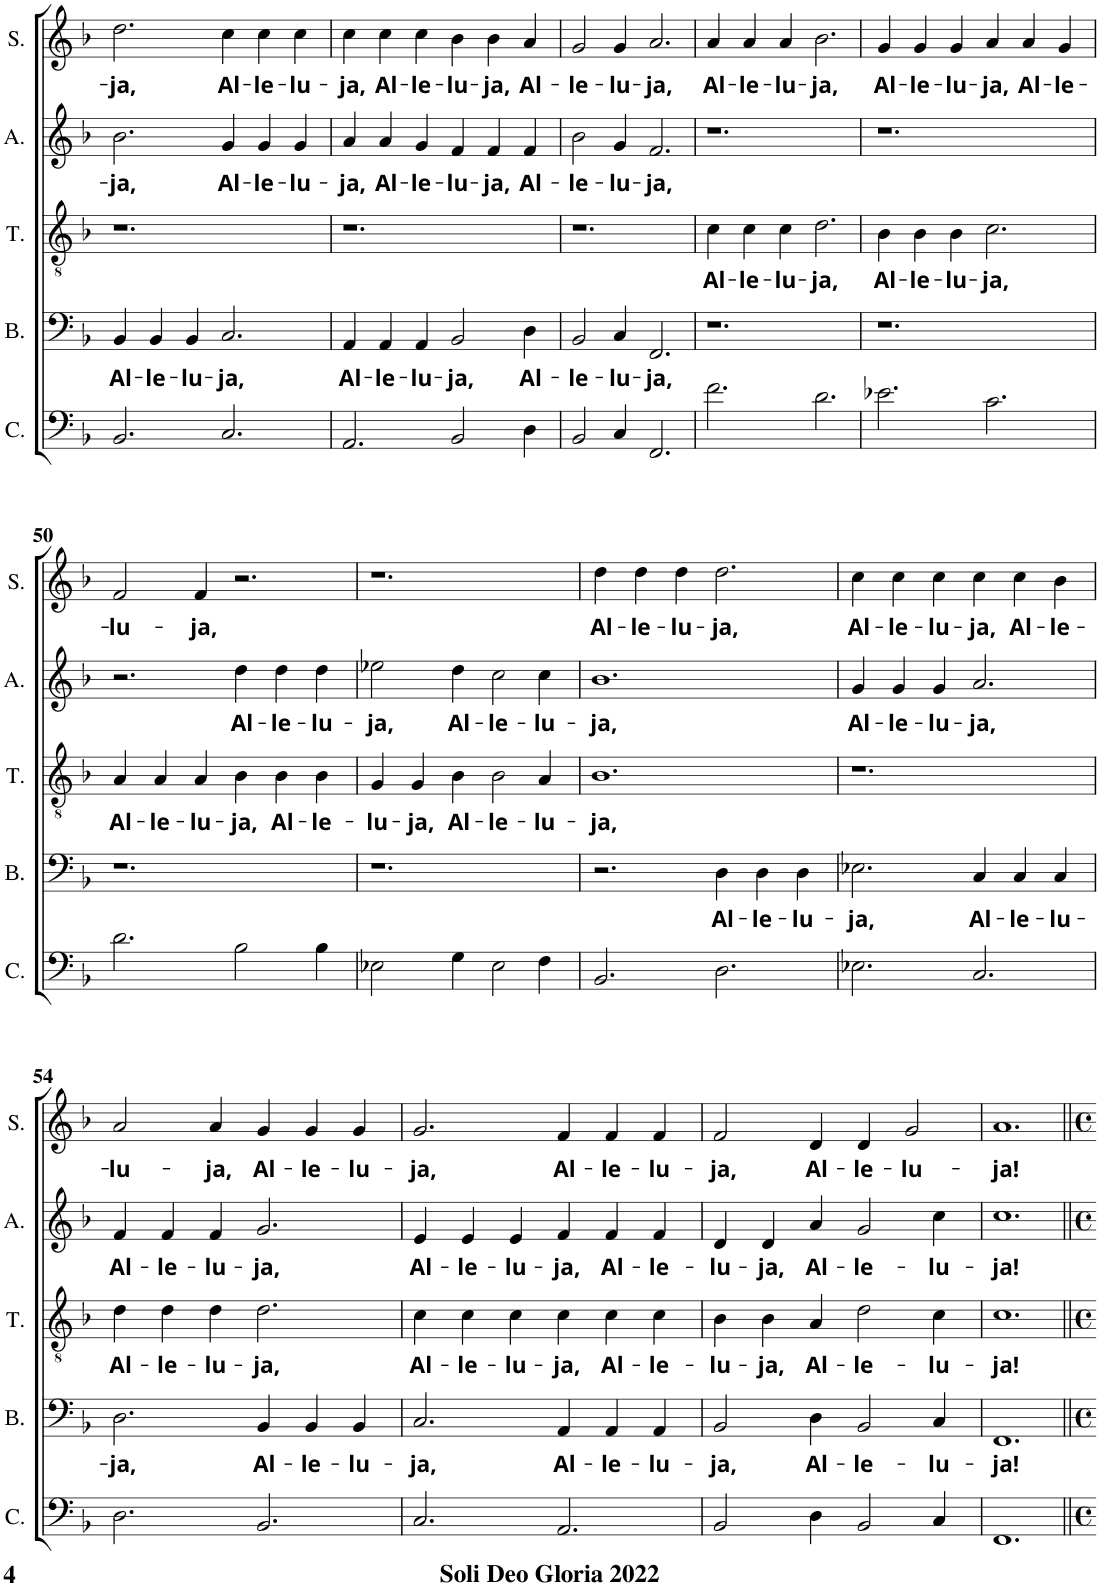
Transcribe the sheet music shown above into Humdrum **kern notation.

**kern	**kern	**text	**kern	**text	**kern	**text	**kern	**text
*part5	*part4	*part4	*part3	*part3	*part2	*part2	*part1	*part1
*staff5	*staff4	*staff4	*staff3	*staff3	*staff2	*staff2	*staff1	*staff1
*I"Continuo	*I"Bass	*	*I"Ténor	*	*I"Alto	*	*I"Soprano	*
*I'C.	*I'B.	*	*I'T.	*	*I'A.	*	*I'S.	*
!!LO:PB:g=z
*clefF4	*clefF4	*	*clefGv2	*	*clefG2	*	*clefG2	*
*	*Trd7c12	*	*	*	*	*	*	*
*k[b-]	*k[b-]	*	*k[b-]	*	*k[b-]	*	*k[b-]	*
*M6/4	*M6/4	*	*M6/4	*	*M6/4	*	*M6/4	*
=45	=45	=45	=45	=45	=45	=45	=45	=45
!	!	!LO:LY:b	!	!	!	!LO:LY:b	!	!LO:LY:b
2.BB-/	4BB-/	Al-	1.r	.	2.b-\	-ja,	2.dd\	-ja,
!	!	!LO:LY:b	!	!	!	!	!	!
.	4BB-/	-le-	.	.	.	.	.	.
!	!	!LO:LY:b	!	!	!	!	!	!
.	4BB-/	-lu-	.	.	.	.	.	.
!	!	!LO:LY:b	!	!	!	!LO:LY:b	!	!LO:LY:b
2.C/	2.C/	-ja,	.	.	4g/	Al-	4cc\	Al-
!	!	!	!	!	!	!LO:LY:b	!	!LO:LY:b
.	.	.	.	.	4g/	-le-	4cc\	-le-
!	!	!	!	!	!	!LO:LY:b	!	!LO:LY:b
.	.	.	.	.	4g/	-lu-	4cc\	-lu-
=46	=46	=46	=46	=46	=46	=46	=46	=46
!	!	!LO:LY:b	!	!	!	!LO:LY:b	!	!LO:LY:b
2.AA/	4AA/	Al-	1.r	.	4a/	-ja,	4cc\	-ja,
!	!	!LO:LY:b	!	!	!	!LO:LY:b	!	!LO:LY:b
.	4AA/	-le-	.	.	4a/	Al-	4cc\	Al-
!	!	!LO:LY:b	!	!	!	!LO:LY:b	!	!LO:LY:b
.	4AA/	-lu-	.	.	4g/	-le-	4cc\	-le-
!	!	!LO:LY:b	!	!	!	!LO:LY:b	!	!LO:LY:b
2BB-/	2BB-/	-ja,	.	.	4f/	-lu-	4b-\	-lu-
!	!	!	!	!	!	!LO:LY:b	!	!LO:LY:b
.	.	.	.	.	4f/	-ja,	4b-\	-ja,
!	!	!LO:LY:b	!	!	!	!LO:LY:b	!	!LO:LY:b
4D\	4D\	Al-	.	.	4f/	Al-	4a/	Al-
=47	=47	=47	=47	=47	=47	=47	=47	=47
!	!	!LO:LY:b	!	!	!	!LO:LY:b	!	!LO:LY:b
2BB-/	2BB-/	-le-	1.r	.	2b-\	-le-	2g/	-le-
!	!	!LO:LY:b	!	!	!	!LO:LY:b	!	!LO:LY:b
4C/	4C/	-lu-	.	.	4g/	-lu-	4g/	-lu-
!	!	!LO:LY:b	!	!	!	!LO:LY:b	!	!LO:LY:b
2.FF/	2.FF/	-ja,	.	.	2.f/	-ja,	2.a/	-ja,
=48	=48	=48	=48	=48	=48	=48	=48	=48
!	!	!	!	!LO:LY:b	!	!	!	!LO:LY:b
2.f\	1.r	.	4c\	Al-	1.r	.	4a/	Al-
!	!	!	!	!LO:LY:b	!	!	!	!LO:LY:b
.	.	.	4c\	-le-	.	.	4a/	-le-
!	!	!	!	!LO:LY:b	!	!	!	!LO:LY:b
.	.	.	4c\	-lu-	.	.	4a/	-lu-
!	!	!	!	!LO:LY:b	!	!	!	!LO:LY:b
2.d\	.	.	2.d\	-ja,	.	.	2.b-\	-ja,
=49	=49	=49	=49	=49	=49	=49	=49	=49
!	!	!	!	!LO:LY:b	!	!	!	!LO:LY:b
2.e-X\	1.r	.	4B-\	Al-	1.r	.	4g/	Al-
!	!	!	!	!LO:LY:b	!	!	!	!LO:LY:b
.	.	.	4B-\	-le-	.	.	4g/	-le-
!	!	!	!	!LO:LY:b	!	!	!	!LO:LY:b
.	.	.	4B-\	-lu-	.	.	4g/	-lu-
!	!	!	!	!LO:LY:b	!	!	!	!LO:LY:b
2.c\	.	.	2.c\	-ja,	.	.	4a/	-ja,
!	!	!	!	!	!	!	!	!LO:LY:b
.	.	.	.	.	.	.	4a/	Al-
!	!	!	!	!	!	!	!	!LO:LY:b
.	.	.	.	.	.	.	4g/	-le-
!!LO:LB:g=z
=50	=50	=50	=50	=50	=50	=50	=50	=50
!	!	!	!	!LO:LY:b	!	!	!	!LO:LY:b
2.d\	1.r	.	4A/	Al-	2.r	.	2f/	-lu-
!	!	!	!	!LO:LY:b	!	!	!	!
.	.	.	4A/	-le-	.	.	.	.
!	!	!	!	!LO:LY:b	!	!	!	!LO:LY:b
.	.	.	4A/	-lu-	.	.	4f/	-ja,
!	!	!	!	!LO:LY:b	!	!LO:LY:b	!	!
2B-\	.	.	4B-\	-ja,	4dd\	Al-	2.r	.
!	!	!	!	!LO:LY:b	!	!LO:LY:b	!	!
.	.	.	4B-\	Al-	4dd\	-le-	.	.
!	!	!	!	!LO:LY:b	!	!LO:LY:b	!	!
4B-\	.	.	4B-\	-le-	4dd\	-lu-	.	.
=51	=51	=51	=51	=51	=51	=51	=51	=51
!	!	!	!	!LO:LY:b	!	!LO:LY:b	!	!
2E-X\	1.r	.	4G/	-lu-	2ee-X\	-ja,	1.r	.
!	!	!	!	!LO:LY:b	!	!	!	!
.	.	.	4G/	-ja,	.	.	.	.
!	!	!	!	!LO:LY:b	!	!LO:LY:b	!	!
4G\	.	.	4B-\	Al-	4dd\	Al-	.	.
!	!	!	!	!LO:LY:b	!	!LO:LY:b	!	!
2E-\	.	.	2B-\	-le-	2cc\	-le-	.	.
!	!	!	!	!LO:LY:b	!	!LO:LY:b	!	!
4F\	.	.	4A/	-lu-	4cc\	-lu-	.	.
=52	=52	=52	=52	=52	=52	=52	=52	=52
!	!	!	!	!LO:LY:b	!	!LO:LY:b	!	!LO:LY:b
2.BB-/	2.r	.	1.B-	-ja,	1.b-	-ja,	4dd\	Al-
!	!	!	!	!	!	!	!	!LO:LY:b
.	.	.	.	.	.	.	4dd\	-le-
!	!	!	!	!	!	!	!	!LO:LY:b
.	.	.	.	.	.	.	4dd\	-lu-
!	!	!LO:LY:b	!	!	!	!	!	!LO:LY:b
2.D\	4D\	Al-	.	.	.	.	2.dd\	-ja,
!	!	!LO:LY:b	!	!	!	!	!	!
.	4D\	-le-	.	.	.	.	.	.
!	!	!LO:LY:b	!	!	!	!	!	!
.	4D\	-lu-	.	.	.	.	.	.
=53	=53	=53	=53	=53	=53	=53	=53	=53
!	!	!LO:LY:b	!	!	!	!LO:LY:b	!	!LO:LY:b
2.E-X\	2.E-X\	-ja,	1.r	.	4g/	Al-	4cc\	Al-
!	!	!	!	!	!	!LO:LY:b	!	!LO:LY:b
.	.	.	.	.	4g/	-le-	4cc\	-le-
!	!	!	!	!	!	!LO:LY:b	!	!LO:LY:b
.	.	.	.	.	4g/	-lu-	4cc\	-lu-
!	!	!LO:LY:b	!	!	!	!LO:LY:b	!	!LO:LY:b
2.C/	4C/	Al-	.	.	2.a/	-ja,	4cc\	-ja,
!	!	!LO:LY:b	!	!	!	!	!	!LO:LY:b
.	4C/	-le-	.	.	.	.	4cc\	Al-
!	!	!LO:LY:b	!	!	!	!	!	!LO:LY:b
.	4C/	-lu-	.	.	.	.	4b-\	-le-
!!LO:LB:g=z
=54	=54	=54	=54	=54	=54	=54	=54	=54
!	!	!LO:LY:b	!	!LO:LY:b	!	!LO:LY:b	!	!LO:LY:b
2.D\	2.D\	-ja,	4d\	Al-	4f/	Al-	2a/	-lu-
!	!	!	!	!LO:LY:b	!	!LO:LY:b	!	!
.	.	.	4d\	-le-	4f/	-le-	.	.
!	!	!	!	!LO:LY:b	!	!LO:LY:b	!	!LO:LY:b
.	.	.	4d\	-lu-	4f/	-lu-	4a/	-ja,
!	!	!LO:LY:b	!	!LO:LY:b	!	!LO:LY:b	!	!LO:LY:b
2.BB-/	4BB-/	Al-	2.d\	-ja,	2.g/	-ja,	4g/	Al-
!	!	!LO:LY:b	!	!	!	!	!	!LO:LY:b
.	4BB-/	-le-	.	.	.	.	4g/	-le-
!	!	!LO:LY:b	!	!	!	!	!	!LO:LY:b
.	4BB-/	-lu-	.	.	.	.	4g/	-lu-
=55	=55	=55	=55	=55	=55	=55	=55	=55
!	!	!LO:LY:b	!	!LO:LY:b	!	!LO:LY:b	!	!LO:LY:b
2.C/	2.C/	-ja,	4c\	Al-	4e/	Al-	2.g/	-ja,
!	!	!	!	!LO:LY:b	!	!LO:LY:b	!	!
.	.	.	4c\	-le-	4e/	-le-	.	.
!	!	!	!	!LO:LY:b	!	!LO:LY:b	!	!
.	.	.	4c\	-lu-	4e/	-lu-	.	.
!	!	!LO:LY:b	!	!LO:LY:b	!	!LO:LY:b	!	!LO:LY:b
2.AA/	4AA/	Al-	4c\	-ja,	4f/	-ja,	4f/	Al-
!	!	!LO:LY:b	!	!LO:LY:b	!	!LO:LY:b	!	!LO:LY:b
.	4AA/	-le-	4c\	Al-	4f/	Al-	4f/	-le-
!	!	!LO:LY:b	!	!LO:LY:b	!	!LO:LY:b	!	!LO:LY:b
.	4AA/	-lu-	4c\	-le-	4f/	-le-	4f/	-lu-
=56	=56	=56	=56	=56	=56	=56	=56	=56
!	!	!LO:LY:b	!	!LO:LY:b	!	!LO:LY:b	!	!LO:LY:b
2BB-/	2BB-/	-ja,	4B-\	-lu-	4d/	-lu-	2f/	-ja,
!	!	!	!	!LO:LY:b	!	!LO:LY:b	!	!
.	.	.	4B-\	-ja,	4d/	-ja,	.	.
!	!	!LO:LY:b	!	!LO:LY:b	!	!LO:LY:b	!	!LO:LY:b
4D\	4D\	Al-	4A/	Al-	4a/	Al-	4d/	Al-
!	!	!LO:LY:b	!	!LO:LY:b	!	!LO:LY:b	!	!LO:LY:b
2BB-/	2BB-/	-le-	2d\	-le-	2g/	-le-	4d/	-le-
!	!	!	!	!	!	!	!	!LO:LY:b
.	.	.	.	.	.	.	2g/	-lu-
!	!	!LO:LY:b	!	!LO:LY:b	!	!LO:LY:b	!	!
4C/	4C/	-lu-	4c\	-lu-	4cc\	-lu-	.	.
=57	=57	=57	=57	=57	=57	=57	=57	=57
!	!	!LO:LY:b	!	!LO:LY:b	!	!LO:LY:b	!	!LO:LY:b
1.FF	1.FF	-ja!	1.c	-ja!	1.cc	-ja!	1.a	-ja!
=||	=||	=||	=||	=||	=||	=||	=||	=||
*-	*-	*-	*-	*-	*-	*-	*-	*-
